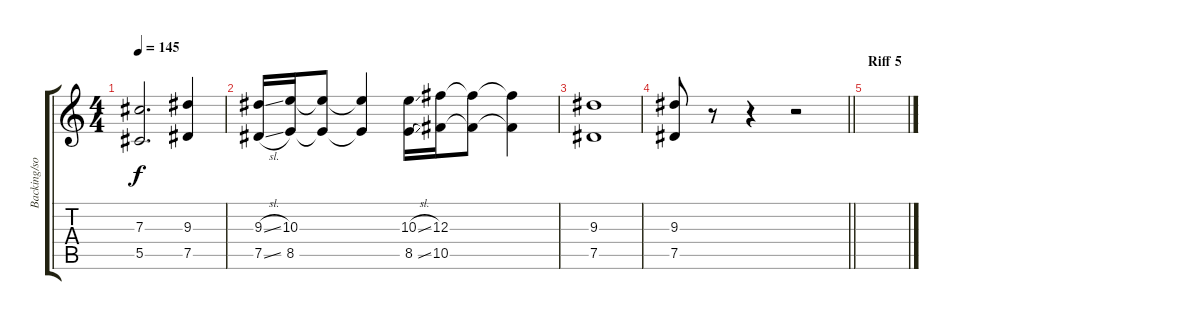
\track ("Backing/solo" "Backing/so") {instrument overdrivenguitar}
\staff {score tabs}
\tuning (Eb4 Bb3 Gb3 Db3 Ab2 Eb2) {hide}
\ts (4 4)
\tempo 145
\clef g2
\ks c
(7.3 5.5).2{d dy f} (9.3 7.5).4 |
(9.3{sl} 7.5{sl}).16 (10.3 8.5).16 (10.3{t} 8.5{t}).8 (10.3{t} 8.5{t}).4 (10.3{sl} 8.5{sl}).16 (12.3 10.5).16 (12.3{t} 10.5{t}).8 (12.3{t} 10.5{t}).4 |
(9.3 7.5).1 |
\barLineRight lightlight
(9.3 7.5).8 r.8 r.4 r.2 |
\section ("" "Riff 5")
